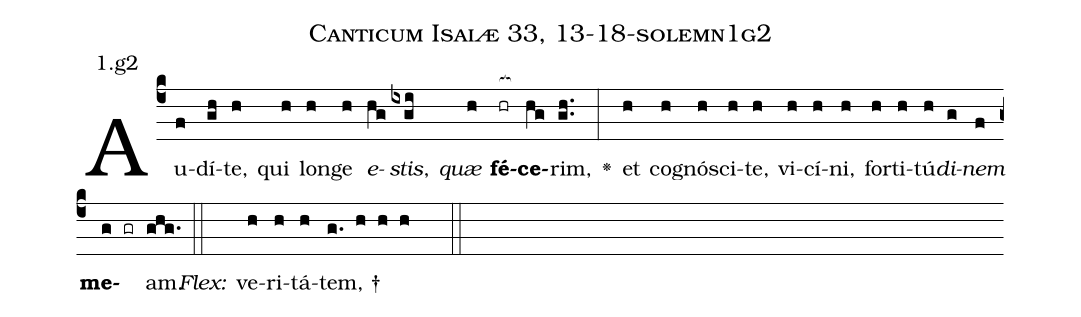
name: Canticum Isaiæ 33, 13-18-solemn1g2;
annotation: 1.g2;
%%
(c4)Au(f)dí(gh)te,(h) qui(h) lon(h)ge(h) <i>e</i>(hg)<i>stis</i>,(ixgi) <i>quæ</i>(h) <b>fé</b>(hr[ocb:1{])<b>ce</b>(hg[ocb:0}])rim,(gh..) <v>\greheightstar</v>(:) et(h) co(h)gnó(h)sci(h)te,(h) vi(h)cí(h)ni,(h) for(h)ti(h)tú(h)<i>di</i>(g)<i>nem</i>(f) <b>me</b>(g gr)am.(ghg.) (::)
<i>Flex:</i>()  ve(h)ri(h)tá(h)tem, †(g. h h h  ::)

%E(h) u(h) o(g) u(f) a(g) e.(ghg.) (::)
